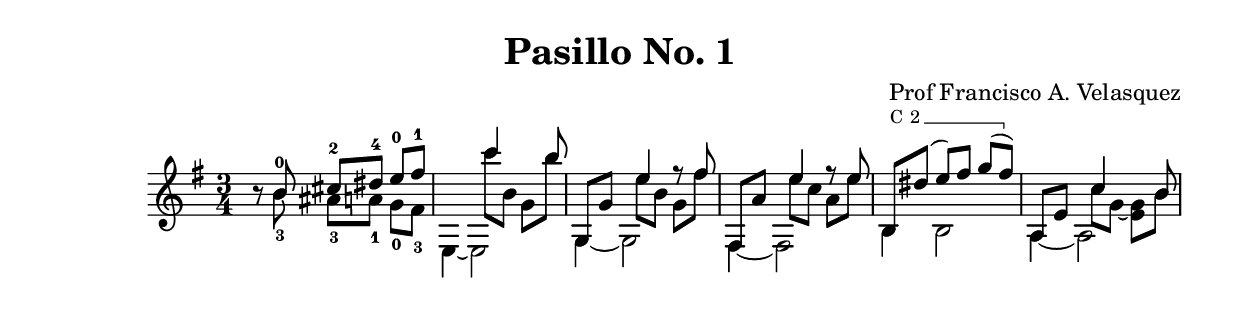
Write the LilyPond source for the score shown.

\version "2.18.2"
\header {
  title = "Pasillo No. 1"
  composer = "Prof Francisco A. Velasquez"
}

\include "bbarred.ly"
#(define RH rightHandFinger)

<<
  {
    \time 3/4
    \key g \major
    r8 
    <<
      \new Voice { \voiceOne
        b'-0 cis''-2[ dis''-4] e''-0[ fis''-1] |
        s4 c'''4 s8 b''8 |
        g8[ g'] e''4 r8 fis'' |
      }
      \new Voice { \voiceTwo
        b'-3 ais'-3[ a'-1] g'-0[ fis'-3] |
        s4 c'''8[ b'] g'[ b''] |
        s4 e''8[ b'] g'[ fis''] |
      }
      \new Voice { \voiceFour
        s2 s8 |
        e4~ e2 |
        g4~ g2 |
      }
    >>
    <<
      \new Voice { \voiceOne
        fis8[ a'] e''4 r8 e''|
        \fbarre #"2 "{ b8[ dis''] (e'')[ fis''] g''[ (fis'')] }|
        a8[ e'] c''4 s8 b'8 |
      }
      \new Voice { \voiceTwo
        s4 e''8[ c''] a'[ e''] |
        s2. |
        s4  c''8[ g'~] <g' e'>[ b'] |
      }
      \new Voice { \voiceFour
        fis4~ fis2 |
        b4 b2 |
        a4~ a2|
      }
    >>
    <<
      \new Voice { \voiceOne
        |
        |
        |
      }
      \new Voice { \voiceTwo
        |
        |
        |
      }
      \new Voice { \voiceThree
        |
        |
        |
      }
      \new Voice { \voiceFour
        |
        |
        |
      }
    >>
    <<
      \new Voice { \voiceOne
        |
        |
        |
      }
      \new Voice { \voiceTwo
        |
        |
        |
      }
      \new Voice { \voiceThree
        |
        |
        |
      }
      \new Voice { \voiceFour
        |
        |
        |
      }
    >>
  }
>>
